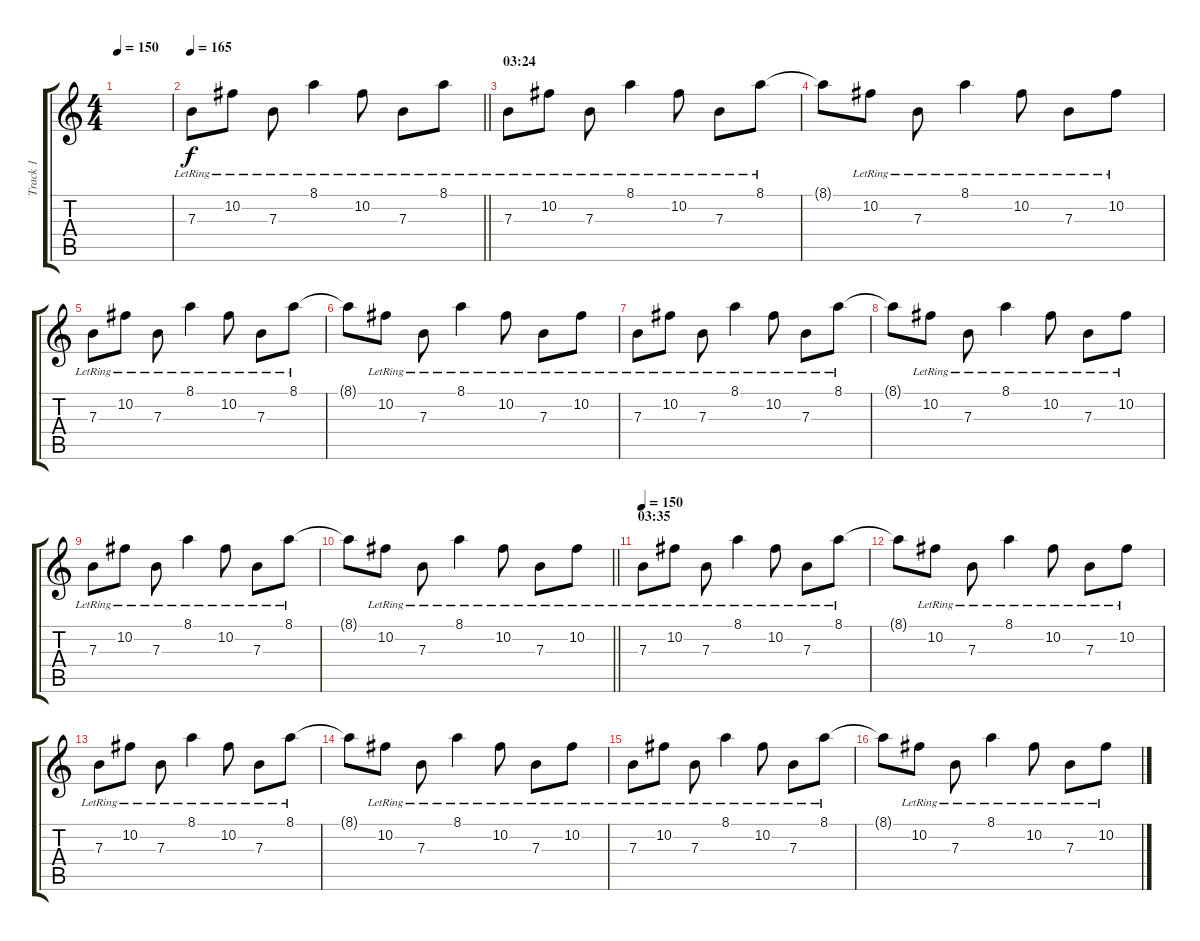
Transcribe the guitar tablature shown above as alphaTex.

\track ("Track 1" "Track 1") {instrument overdrivenguitar}
\staff {score tabs}
\tuning (Db4 Ab3 E3 B2 Gb2 B1) {hide}
\ts (4 4)
\tempo 150
\clef g2
\ks c
|
\tempo 165
\barLineRight lightlight
7.3{lr}.8{instrument electricguitarclean} 10.2{lr}.8 7.3{lr}.8 8.1{lr}.4 10.2{lr}.8 7.3{lr}.8 8.1{lr}.8 |
\section ("" "03:24")
7.3{lr}.8{instrument electricguitarclean} 10.2{lr}.8 7.3{lr}.8 8.1{lr}.4 10.2{lr}.8 7.3{lr}.8 8.1{lr}.8 |
8.1{t}.8 10.2{lr}.8 7.3{lr}.8 8.1{lr}.4 10.2{lr}.8 7.3{lr}.8 10.2{lr}.8 |
7.3{lr}.8{instrument electricguitarclean} 10.2{lr}.8 7.3{lr}.8 8.1{lr}.4 10.2{lr}.8 7.3{lr}.8 8.1{lr}.8 |
8.1{t}.8 10.2{lr}.8 7.3{lr}.8 8.1{lr}.4 10.2{lr}.8 7.3{lr}.8 10.2{lr}.8 |
7.3{lr}.8{instrument electricguitarclean} 10.2{lr}.8 7.3{lr}.8 8.1{lr}.4 10.2{lr}.8 7.3{lr}.8 8.1{lr}.8 |
8.1{t}.8 10.2{lr}.8 7.3{lr}.8 8.1{lr}.4 10.2{lr}.8 7.3{lr}.8 10.2{lr}.8 |
7.3{lr}.8{instrument electricguitarclean} 10.2{lr}.8 7.3{lr}.8 8.1{lr}.4 10.2{lr}.8 7.3{lr}.8 8.1{lr}.8 |
\barLineRight lightlight
8.1{t}.8 10.2{lr}.8 7.3{lr}.8 8.1{lr}.4 10.2{lr}.8 7.3{lr}.8 10.2{lr}.8 |
\section ("" "03:35")
\tempo 150
7.3{lr}.8{instrument electricguitarclean} 10.2{lr}.8 7.3{lr}.8 8.1{lr}.4 10.2{lr}.8 7.3{lr}.8 8.1{lr}.8 |
8.1{t}.8 10.2{lr}.8 7.3{lr}.8 8.1{lr}.4 10.2{lr}.8 7.3{lr}.8 10.2{lr}.8 |
7.3{lr}.8{instrument electricguitarclean} 10.2{lr}.8 7.3{lr}.8 8.1{lr}.4 10.2{lr}.8 7.3{lr}.8 8.1{lr}.8 |
8.1{t}.8 10.2{lr}.8 7.3{lr}.8 8.1{lr}.4 10.2{lr}.8 7.3{lr}.8 10.2{lr}.8 |
7.3{lr}.8{instrument electricguitarclean} 10.2{lr}.8 7.3{lr}.8 8.1{lr}.4 10.2{lr}.8 7.3{lr}.8 8.1{lr}.8 |
8.1{t}.8 10.2{lr}.8 7.3{lr}.8 8.1{lr}.4 10.2{lr}.8 7.3{lr}.8 10.2{lr}.8
